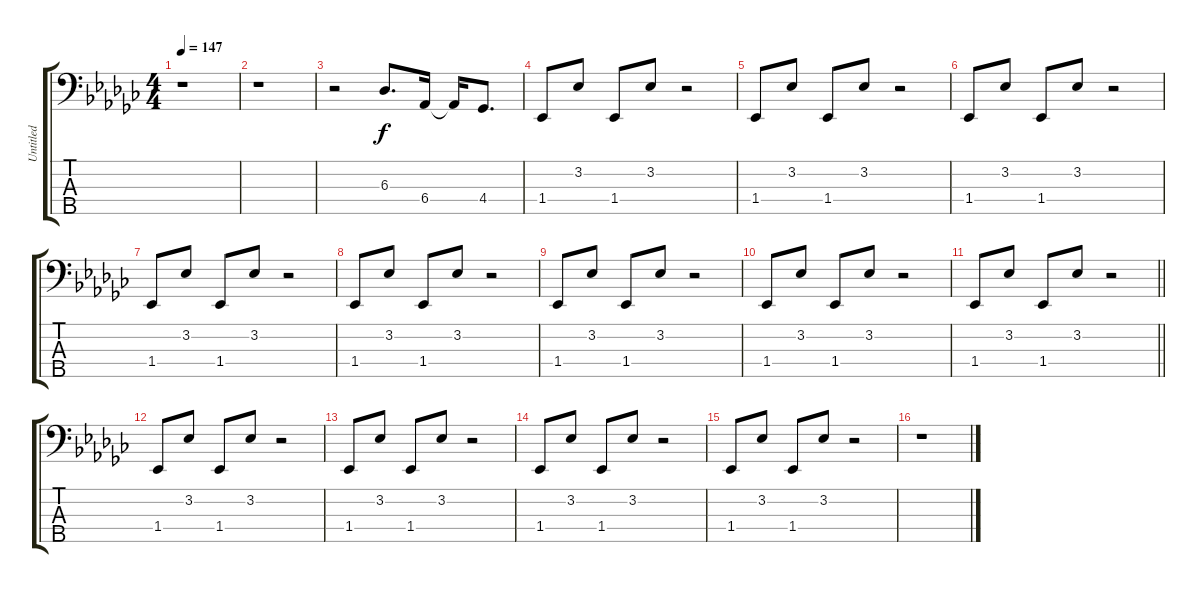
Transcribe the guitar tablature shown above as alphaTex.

\track ("Untitled" "Untitled") {instrument synthbass1}
\staff {score tabs}
\tuning (F2 C2 G1 D1 A0) {hide}
\ts (4 4)
\tempo 147
\clef f4
\ks gb
r.1{dy f} |
r.1 |
r.2 6.3.8{d} 6.4.16 6.4{t}.16 4.4.8{d} |
1.4.8 3.2.8 1.4.8 3.2.8 r.2 |
1.4.8 3.2.8 1.4.8 3.2.8 r.2 |
1.4.8 3.2.8 1.4.8 3.2.8 r.2 |
1.4.8 3.2.8 1.4.8 3.2.8 r.2 |
1.4.8 3.2.8 1.4.8 3.2.8 r.2 |
1.4.8 3.2.8 1.4.8 3.2.8 r.2 |
1.4.8 3.2.8 1.4.8 3.2.8 r.2 |
\barLineRight lightlight
1.4.8 3.2.8 1.4.8 3.2.8 r.2 |
\section ("" " ")
1.4.8 3.2.8 1.4.8 3.2.8 r.2 |
1.4.8 3.2.8 1.4.8 3.2.8 r.2 |
1.4.8 3.2.8 1.4.8 3.2.8 r.2 |
1.4.8 3.2.8 1.4.8 3.2.8 r.2 |
r.1
